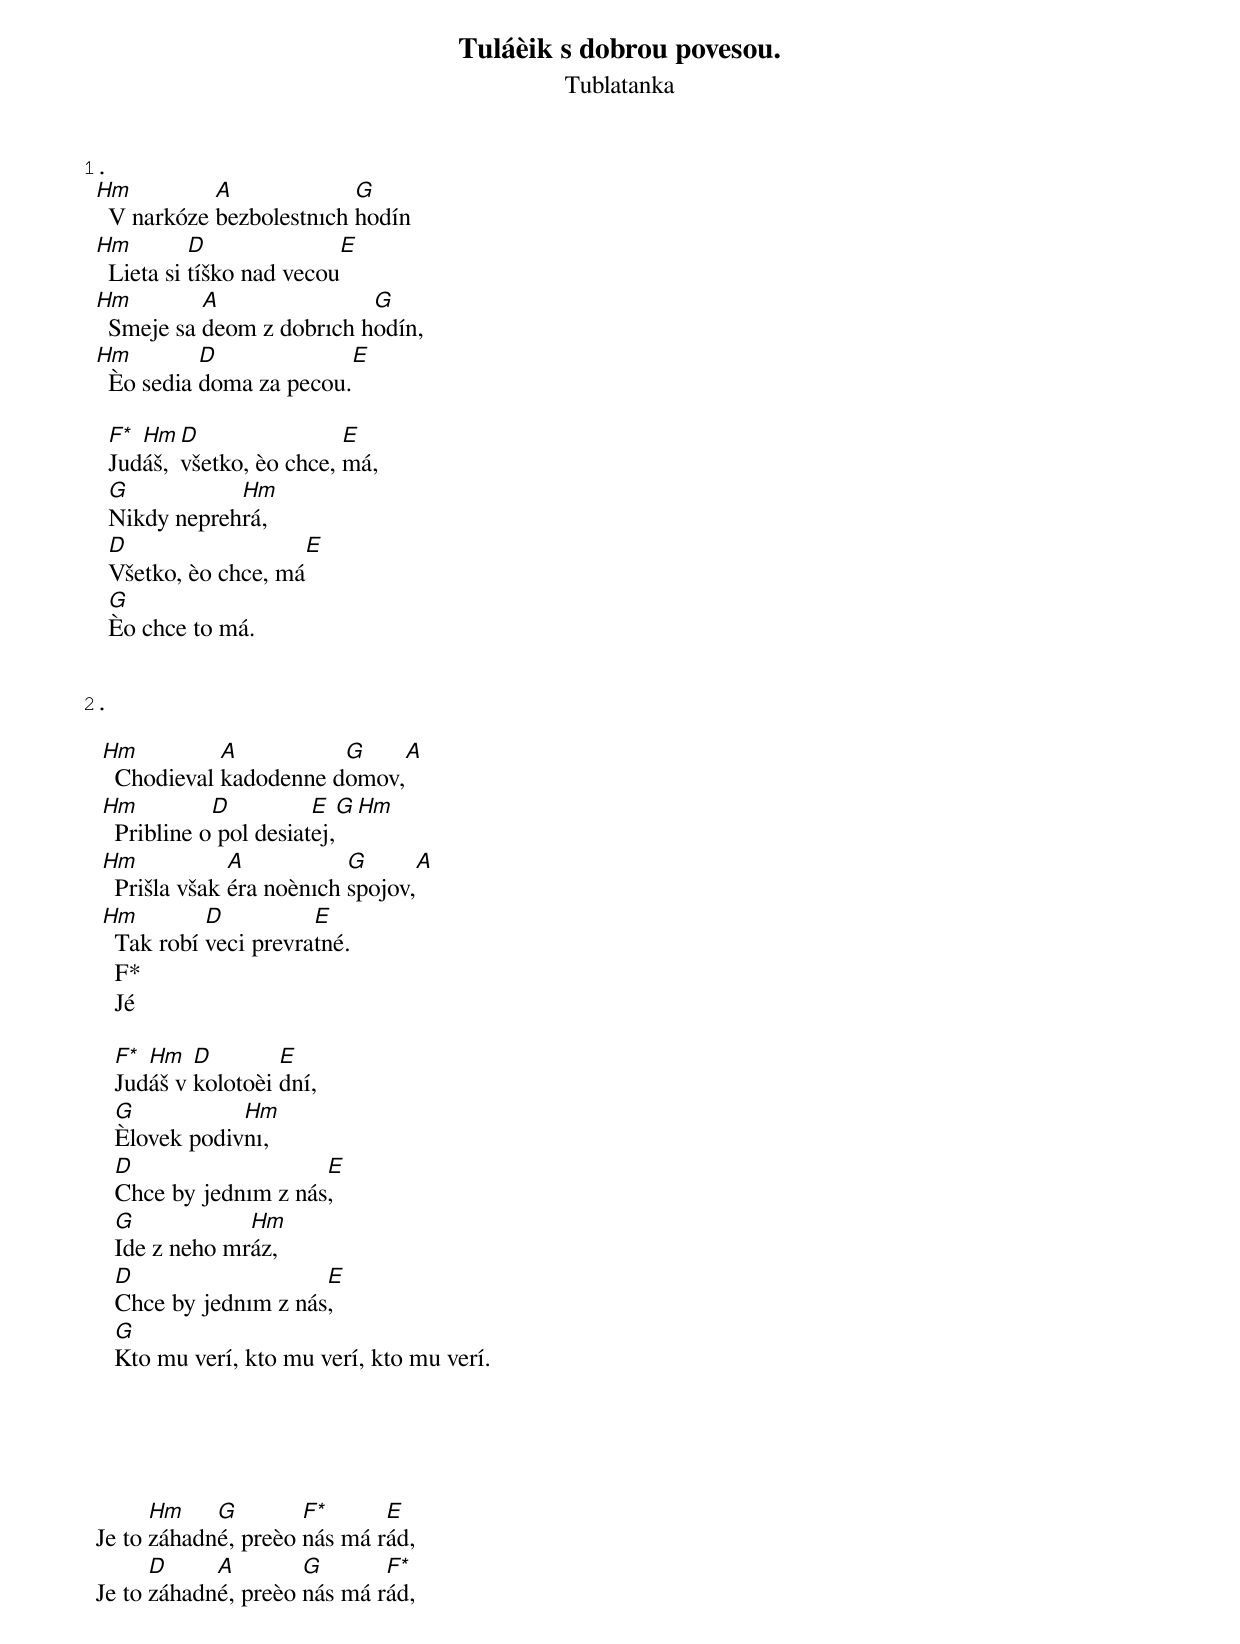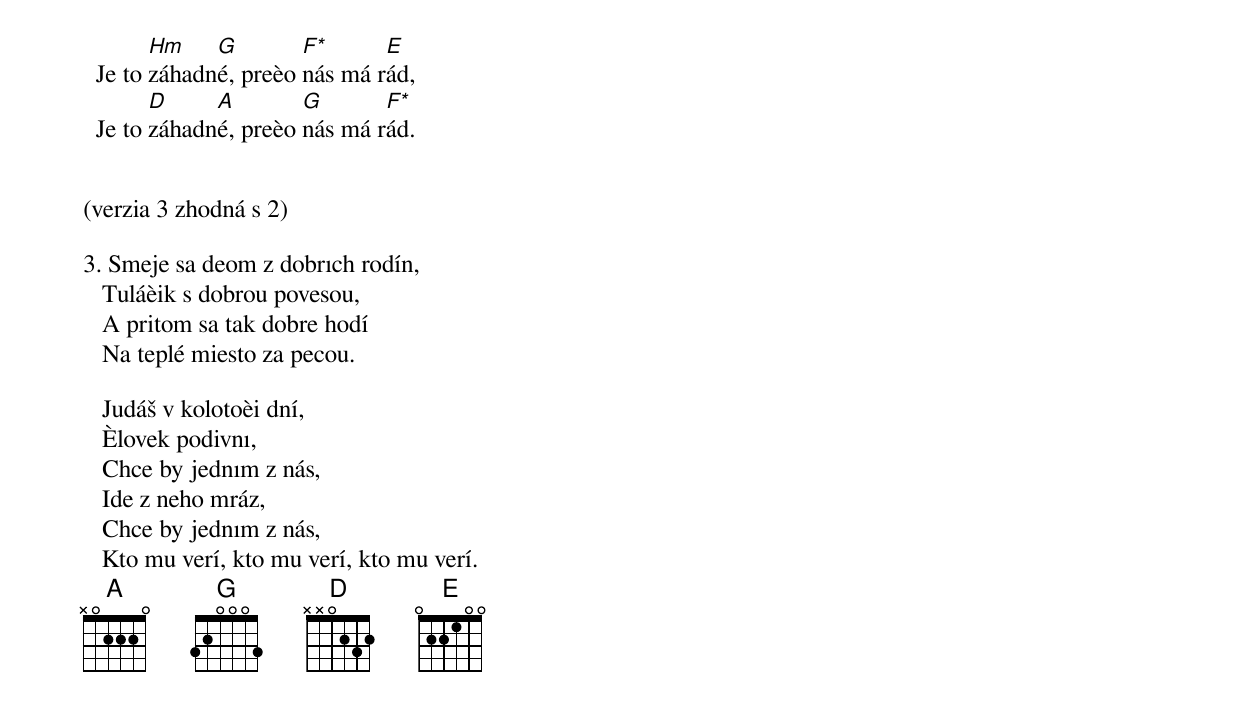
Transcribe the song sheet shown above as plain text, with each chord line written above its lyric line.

Tuláèik s dobrou povesou.
Tublatanka

1.
  Hm          A             G
    V narkóze bezbolestnıch hodín
  Hm         D              E
    Lieta si tíško nad vecou
  Hm         A               G
    Smeje sa deom z dobrıch hodín,
  Hm         D             E
    Èo sedia doma za pecou.

    F* Hm  D                E
    Judáš, všetko, èo chce, má,
    G           Hm
    Nikdy neprehrá,
    D                   E
    Všetko, èo chce, má
    G
    Èo chce to má.


2.

   Hm          A          G       A
     Chodieval kadodenne domov,
   Hm          D          E    G  Hm
     Pribline o pol desiatej,
   Hm            A           G       A
     Prišla však éra noènıch spojov,
   Hm         D          E
     Tak robí veci prevratné.
     F*
     Jé

     F* Hm   D        E
     Judáš v kolotoèi dní,
     G           Hm
     Èlovek podivnı,
     D                   E
     Chce by jednım z nás,
     G            Hm
     Ide z neho mráz,
     D                   E
     Chce by jednım z nás,
     G
     Kto mu verí, kto mu verí, kto mu verí.





        Hm    G        F*      E
  Je to záhadné, preèo nás má rád,
        D     A        G       F*
  Je to záhadné, preèo nás má rád,
        Hm    G        F*      E
  Je to záhadné, preèo nás má rád,
        D     A        G       F*
  Je to záhadné, preèo nás má rád.


(verzia 3 zhodná s 2)

3. Smeje sa deom z dobrıch rodín,
   Tuláèik s dobrou povesou,
   A pritom sa tak dobre hodí
   Na teplé miesto za pecou.

   Judáš v kolotoèi dní,
   Èlovek podivnı,
   Chce by jednım z nás,
   Ide z neho mráz,
   Chce by jednım z nás,
   Kto mu verí, kto mu verí, kto mu verí.
